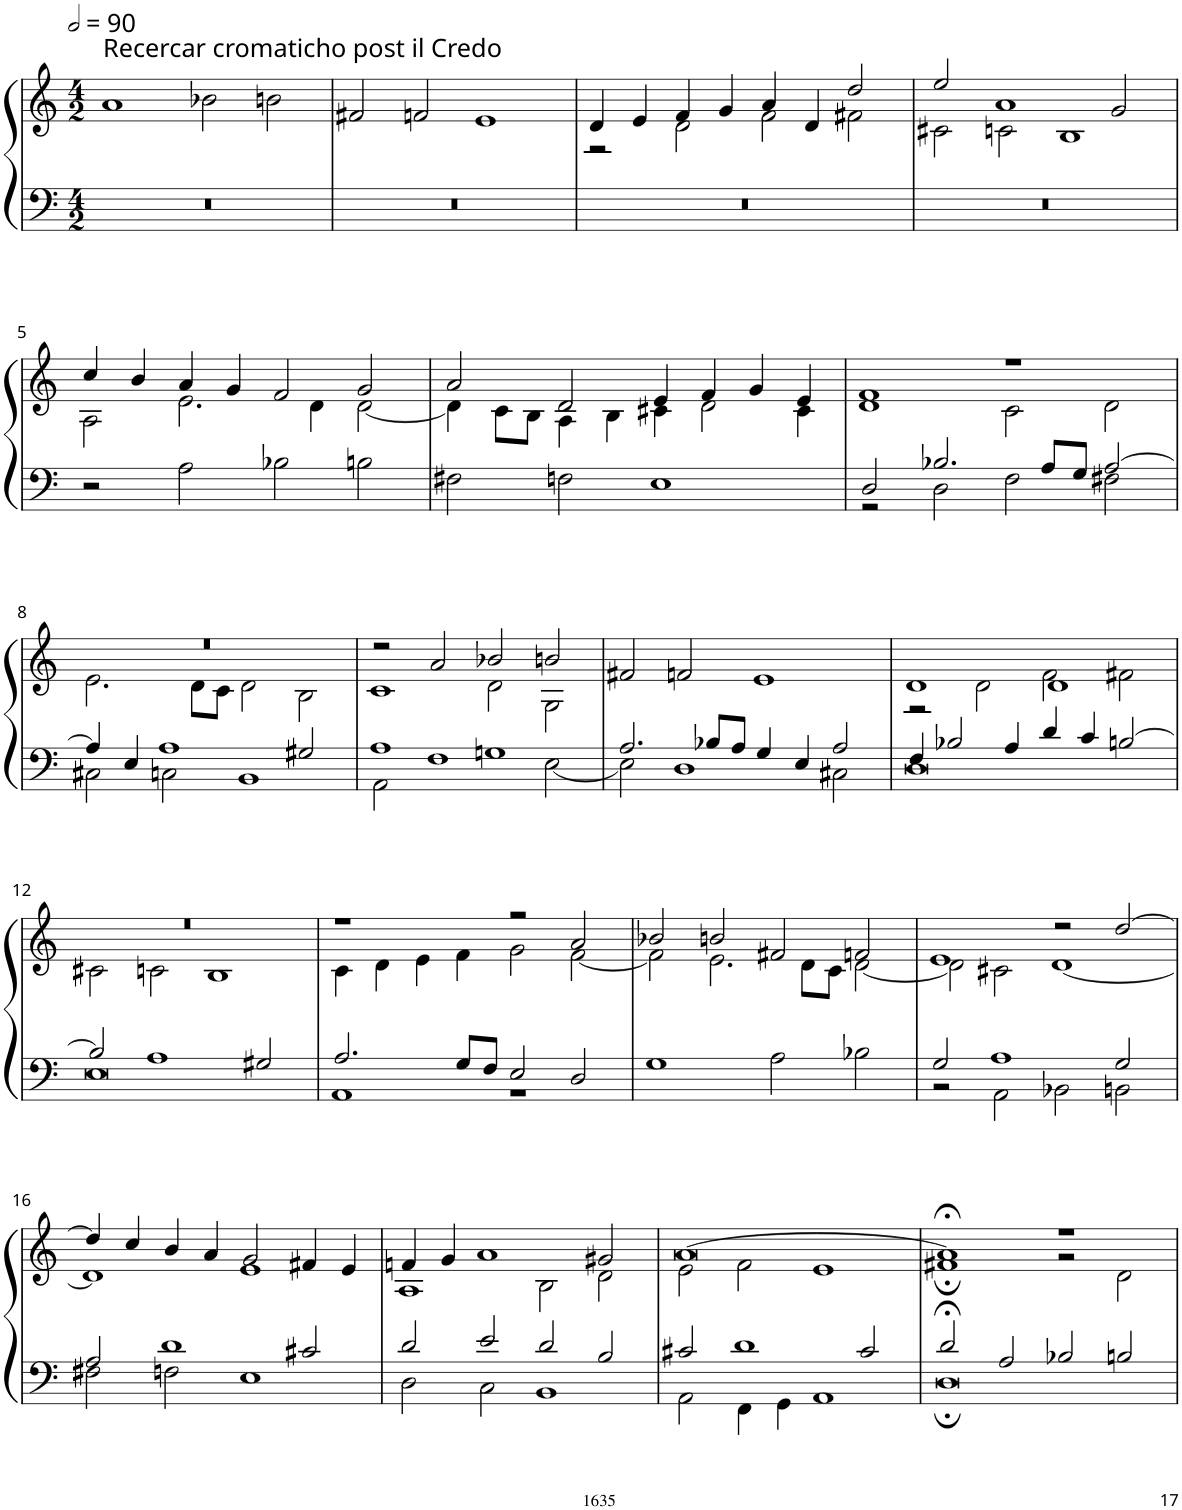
**kern	**kern
*part1	*part1
*staff2	*staff1
*I"Organ	*
*I'Org.	*
!!LO:PB:g=z
*clefF4	*clefG2
*k[]	*k[]
*M4/2	*M4/2
*MM180	*MM180
=1	=1
!	!LO:TX:a:t=Recercar cromaticho post il Credo
0r	1a
.	2b-X\
.	2bn\
=2	=2
0r	2f#X/
.	2fn/
.	1e
=3	=3
*	*^
0r	4d/	2r
.	4e/	.
.	4f/	2d\
.	4g/	.
.	4a/	2f\
.	4d/	.
.	2dd/	2f#X\
=4	=4	=4
0r	2ee/	2c#X\
.	1a	2cn\
.	.	1B
.	2g/	.
!!LO:LB:g=z	!!
=5	=5	=5
2r	4cc/	2A\
.	4b/	.
2A\	4a/	2.e\
.	4g/	.
2B-X\	2f/	.
.	.	4d\
2Bn\	2g/	[2d\
=6	=6	=6
2F#X\	2a/	4d\]
.	.	8c\L
.	.	8B\J
2Fn\	2d/	4A\
.	.	4B\
1E	4e/	4c#X\
.	4f/	2d\
.	4g/	.
.	4e/	4c#\
=7	=7	=7
*^	*	*
2D/	2r	1f	1d
2.B-X/	2D\	.	.
.	2F\	1r	2c\
8A/L	.	.	.
8G/J	.	.	.
[2A/	2F#X\	.	2d\
!!LO:LB:g=z	!!
=8	=8	=8	=8
4A/]	2C#X\	0r	2.e\
4E/	.	.	.
1A	2Cn\	.	.
.	.	.	8d\L
.	.	.	8c\J
.	1BB	.	2d\
2G#X/	.	.	2B\
=9	=9	=9	=9
1A	2AA\	2r	1c
.	1F	2a/	.
1Gn	.	2b-X/	2d\
.	[2E\	2bn/	2G\
*	*	*v	*v
=10	=10	=10
2.A/	2E\]	2f#X/
.	1D	2fn/
8B-X/L	.	.
8A/J	.	.
4G/	.	1e
4E/	.	.
2A/	2C#X\	.
=11	=11	=11
*	*	*^
4F/	0D	1d	2r
2B-X/	.	.	.
.	.	.	2d\
4A/	.	.	.
4d/	.	1d	2f\
4c/	.	.	.
[2Bn/	.	.	2f#X\
!!LO:LB:g=z	!!
=12	=12	=12	=12
2B/]	0E	0r	2c#X\
1A	.	.	2cn\
.	.	.	1B
2G#X/	.	.	.
=13	=13	=13	=13
2.A/	1AA	1r	4c\
.	.	.	4d\
.	.	.	4e\
8G/L	.	.	4f\
8F/J	.	.	.
2E/	1r	2r	2g\
2D/	.	2a/	[2f\
*v	*v	*	*
=14	=14	=14
1G	2b-X/	2f\]
.	2bn/	2.e\
2A\	2f#X/	.
.	.	8d\L
.	.	8c\J
2B-X\	2fn/	[2d\
=15	=15	=15
*^	*	*
2G/	2r	1e	2d\]
1A	2AA\	.	2c#X\
.	2BB-X\	2r	[1d
2G/	2BBn\	[2dd/	.
!!LO:LB:g=z	!!
=16	=16	=16	=16
2A/	2F#X\	4dd/]	1d]
.	.	4cc/	.
1d	2Fn\	4b/	.
.	.	4a/	.
.	1E	2g/	1e
2c#X/	.	4f#X/	.
.	.	4e/	.
=17	=17	=17	=17
2d/	2D\	4fn/	1A
.	.	4g/	.
2e/	2C\	1a	.
2d/	1BB	.	2B\
2B/	.	2g#X/	2d\
=18	=18	=18	=18
2c#X/	2AA\	[0a	2e\
1d	4FF\	.	2f\
.	4GG\	.	.
.	1AA	.	1e
2c#/	.	.	.
=19	=19	=19	=19
2d;</	0D;	1a;<]	1f#X;
2A/	.	.	.
2B-X/	.	1r	2r
2Bn/	.	.	2d\
*v	*v	*	*
*	*v	*v
=	=
*-	*-
